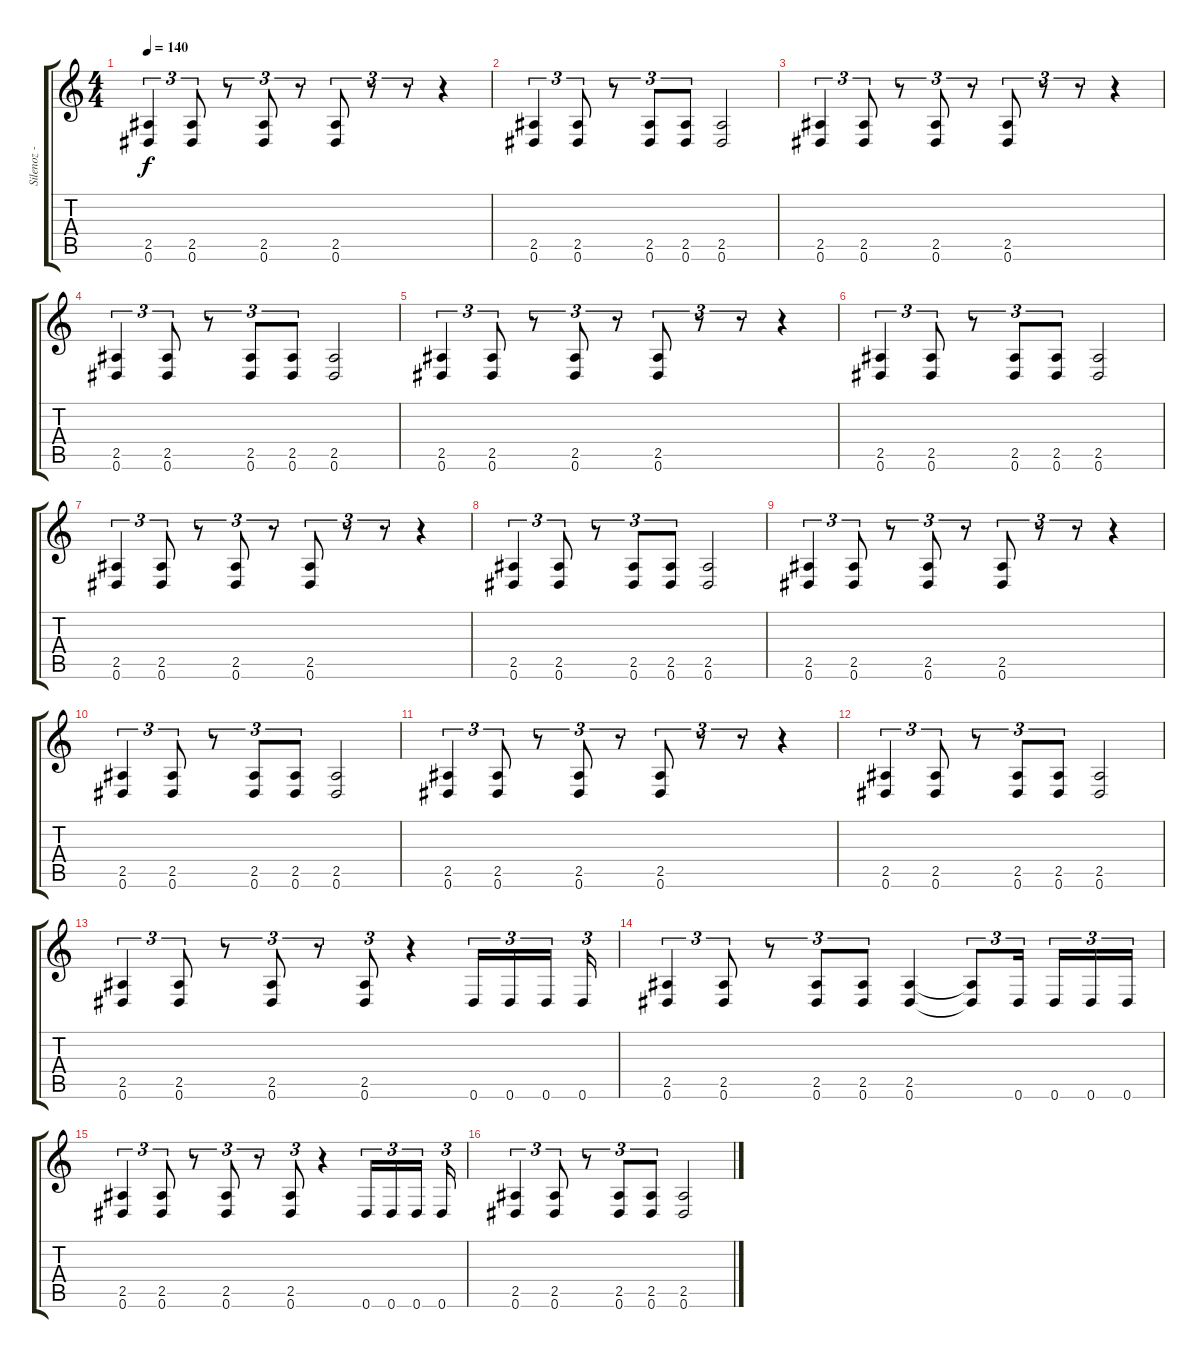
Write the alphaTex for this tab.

\track ("Silenoz - Guitar" "Silenoz - ") {instrument distortionguitar}
\staff {score tabs}
\tuning (Eb4 Bb3 Gb3 Db3 Ab2 Eb2) {hide}
\ts (4 4)
\tempo 140
\clef g2
\ks c
(2.5 0.6).4{tu (3 2) dy f instrument distortionguitar} (2.5 0.6).8{tu (3 2)} r.8{tu (3 2)} (2.5 0.6).8{tu (3 2)} r.8{tu (3 2)} (2.5 0.6).8{tu (3 2)} r.8{tu (3 2)} r.8{tu (3 2)} r.4 |
(2.5 0.6).4{tu (3 2)} (2.5 0.6).8{tu (3 2)} r.8{tu (3 2)} (2.5 0.6).8{tu (3 2)} (2.5 0.6).8{tu (3 2)} (2.5 0.6).2 |
(2.5 0.6).4{tu (3 2)} (2.5 0.6).8{tu (3 2)} r.8{tu (3 2)} (2.5 0.6).8{tu (3 2)} r.8{tu (3 2)} (2.5 0.6).8{tu (3 2)} r.8{tu (3 2)} r.8{tu (3 2)} r.4 |
(2.5 0.6).4{tu (3 2)} (2.5 0.6).8{tu (3 2)} r.8{tu (3 2)} (2.5 0.6).8{tu (3 2)} (2.5 0.6).8{tu (3 2)} (2.5 0.6).2 |
(2.5 0.6).4{tu (3 2)} (2.5 0.6).8{tu (3 2)} r.8{tu (3 2)} (2.5 0.6).8{tu (3 2)} r.8{tu (3 2)} (2.5 0.6).8{tu (3 2)} r.8{tu (3 2)} r.8{tu (3 2)} r.4 |
(2.5 0.6).4{tu (3 2)} (2.5 0.6).8{tu (3 2)} r.8{tu (3 2)} (2.5 0.6).8{tu (3 2)} (2.5 0.6).8{tu (3 2)} (2.5 0.6).2 |
(2.5 0.6).4{tu (3 2)} (2.5 0.6).8{tu (3 2)} r.8{tu (3 2)} (2.5 0.6).8{tu (3 2)} r.8{tu (3 2)} (2.5 0.6).8{tu (3 2)} r.8{tu (3 2)} r.8{tu (3 2)} r.4 |
(2.5 0.6).4{tu (3 2)} (2.5 0.6).8{tu (3 2)} r.8{tu (3 2)} (2.5 0.6).8{tu (3 2)} (2.5 0.6).8{tu (3 2)} (2.5 0.6).2 |
(2.5 0.6).4{tu (3 2)} (2.5 0.6).8{tu (3 2)} r.8{tu (3 2)} (2.5 0.6).8{tu (3 2)} r.8{tu (3 2)} (2.5 0.6).8{tu (3 2)} r.8{tu (3 2)} r.8{tu (3 2)} r.4 |
(2.5 0.6).4{tu (3 2)} (2.5 0.6).8{tu (3 2)} r.8{tu (3 2)} (2.5 0.6).8{tu (3 2)} (2.5 0.6).8{tu (3 2)} (2.5 0.6).2 |
(2.5 0.6).4{tu (3 2)} (2.5 0.6).8{tu (3 2)} r.8{tu (3 2)} (2.5 0.6).8{tu (3 2)} r.8{tu (3 2)} (2.5 0.6).8{tu (3 2)} r.8{tu (3 2)} r.8{tu (3 2)} r.4 |
(2.5 0.6).4{tu (3 2)} (2.5 0.6).8{tu (3 2)} r.8{tu (3 2)} (2.5 0.6).8{tu (3 2)} (2.5 0.6).8{tu (3 2)} (2.5 0.6).2 |
(2.5 0.6).4{tu (3 2)} (2.5 0.6).8{tu (3 2)} r.8{tu (3 2)} (2.5 0.6).8{tu (3 2)} r.8{tu (3 2)} (2.5 0.6).8{tu (3 2)} r.4 0.6.16{tu (3 2)} 0.6.16{tu (3 2)} 0.6.16{tu (3 2)} 0.6.16{tu (3 2)} |
(2.5 0.6).4{tu (3 2)} (2.5 0.6).8{tu (3 2)} r.8{tu (3 2)} (2.5 0.6).8{tu (3 2)} (2.5 0.6).8{tu (3 2)} (2.5 0.6).4 (2.5{t} 0.6{t}).8{tu (3 2)} 0.6.16{tu (3 2)} 0.6.16{tu (3 2)} 0.6.16{tu (3 2)} 0.6.16{tu (3 2)} |
(2.5 0.6).4{tu (3 2)} (2.5 0.6).8{tu (3 2)} r.8{tu (3 2)} (2.5 0.6).8{tu (3 2)} r.8{tu (3 2)} (2.5 0.6).8{tu (3 2)} r.4 0.6.16{tu (3 2)} 0.6.16{tu (3 2)} 0.6.16{tu (3 2)} 0.6.16{tu (3 2)} |
(2.5 0.6).4{tu (3 2)} (2.5 0.6).8{tu (3 2)} r.8{tu (3 2)} (2.5 0.6).8{tu (3 2)} (2.5 0.6).8{tu (3 2)} (2.5 0.6).2
